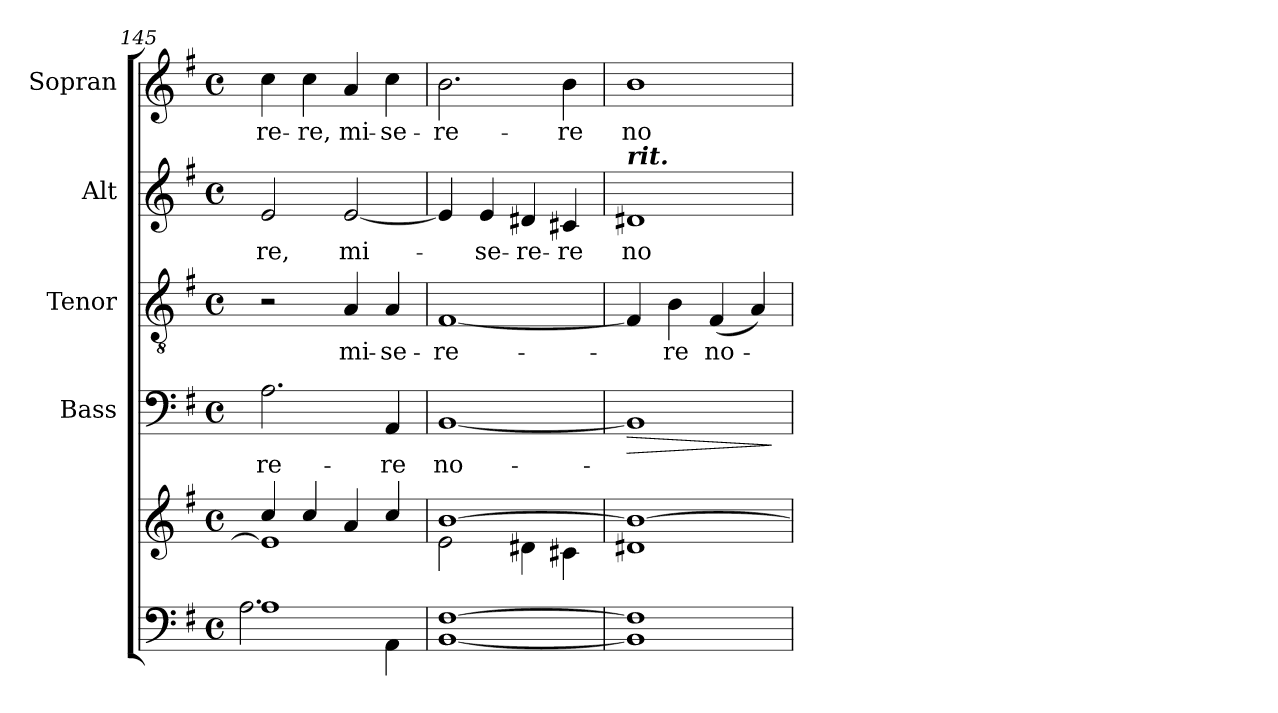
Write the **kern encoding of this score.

**kern	**kern	**kern	**text	**dynam	**kern	**text	**kern	**text	**kern	**text
*part5	*part5	*part4	*part4	*part4	*part3	*part3	*part2	*part2	*part1	*part1
*staff6	*staff5	*staff4	*staff4	*staff4	*staff3	*staff3	*staff2	*staff2	*staff1	*staff1
*	*	*I"Bass	*	*	*I"Tenor	*	*I"Alt	*	*I"Sopran	*
*	*	*I'B.	*	*	*I'T.	*	*I'A.	*	*I'S.	*
*clefF4	*clefG2	*clefF4	*	*	*clefGv2	*	*clefG2	*	*clefG2	*
*k[f#]	*k[f#]	*k[f#]	*	*	*k[f#]	*	*k[f#]	*	*k[f#]	*
*G:	*G:	*G:	*	*	*G:	*	*G:	*	*G:	*
*M4/4	*M4/4	*M4/4	*	*	*M4/4	*	*M4/4	*	*M4/4	*
*met(c)	*met(c)	*met(c)	*	*	*met(c)	*	*met(c)	*	*met(c)	*
=145	=145	=145	=145	=145	=145	=145	=145	=145	=145	=145
*^	*^	*	*	*	*	*	*	*	*	*
!	!	!	!	!	!LO:LY:b	!	!	!	!	!LO:LY:b	!	!LO:LY:b
1A	2.A\	4cc/	1e]	2.A\	-re-	.	2r	.	2e/	-re,	4cc\	-re-
!	!	!	!	!	!	!	!	!	!	!	!	!LO:LY:b
.	.	4cc/	.	.	.	.	.	.	.	.	4cc\	-re,
!	!	!	!	!	!	!	!	!LO:LY:b	!	!LO:LY:b	!	!LO:LY:b
.	.	4a/	.	.	.	.	4A/	mi-	[2e/	mi-	4a/	mi-
!	!	!	!	!	!LO:LY:b	!	!	!LO:LY:b	!	!	!	!LO:LY:b
.	4AA\	4cc/	.	4AA/	-re	.	4A/	-se-	.	.	4cc\	-se-
!!LO:LB:g=z
=146	=146	=146	=146	=146	=146	=146	=146	=146	=146	=146	=146	=146
!	!	!	!	!	!LO:LY:b	!	!	!LO:LY:b	!	!	!	!LO:LY:b
[>1F#	[<1BB	[>1b	2e\	[1BB	no-	.	[1F#	-re-	4e/]	.	2.b\	-re-
!	!	!	!	!	!	!	!	!	!	!LO:LY:b	!	!
.	.	.	.	.	.	.	.	.	4e/	-se-	.	.
!	!	!	!	!	!	!	!	!	!	!LO:LY:b	!	!
.	.	.	4d#X\	.	.	.	.	.	4d#X/	-re-	.	.
!	!	!	!	!	!	!	!	!	!	!LO:LY:b	!	!LO:LY:b
.	.	.	4c#X\	.	.	.	.	.	4c#X/	-re	4b\	-re
=147	=147	=147	=147	=147	=147	=147	=147	=147	=147	=147	=147	=147
!	!	!	!	!	!	!	!	!	!LO:TX:a:Bi:t=rit.	!	!	!
!	!	!	!	!	!	!LO:HP:b	!	!	!	!LO:LY:b	!	!LO:LY:b
1F#]	1BB]	1b_	1d#X	1BB]	.	>	4F#/]	.	1d#X	no-	1b	no-
!	!	!	!	!	!	!	!	!LO:LY:b	!	!	!	!
.	.	.	.	.	.	.	4B\	-re	.	.	.	.
!	!	!	!	!	!	!	!	!LO:LY:b	!	!	!	!
.	.	.	.	.	.	.	(<4F#/	no-	.	.	.	.
.	.	.	.	.	.	.	4A/)	.	.	.	.	.
*v	*v	*	*	*	*	*	*	*	*	*	*	*
*	*v	*v	*	*	*	*	*	*	*	*	*
.	.	.	.	]	.	.	.	.	.	.
=	=	=	=	=	=	=	=	=	=	=
*-	*-	*-	*-	*-	*-	*-	*-	*-	*-	*-
